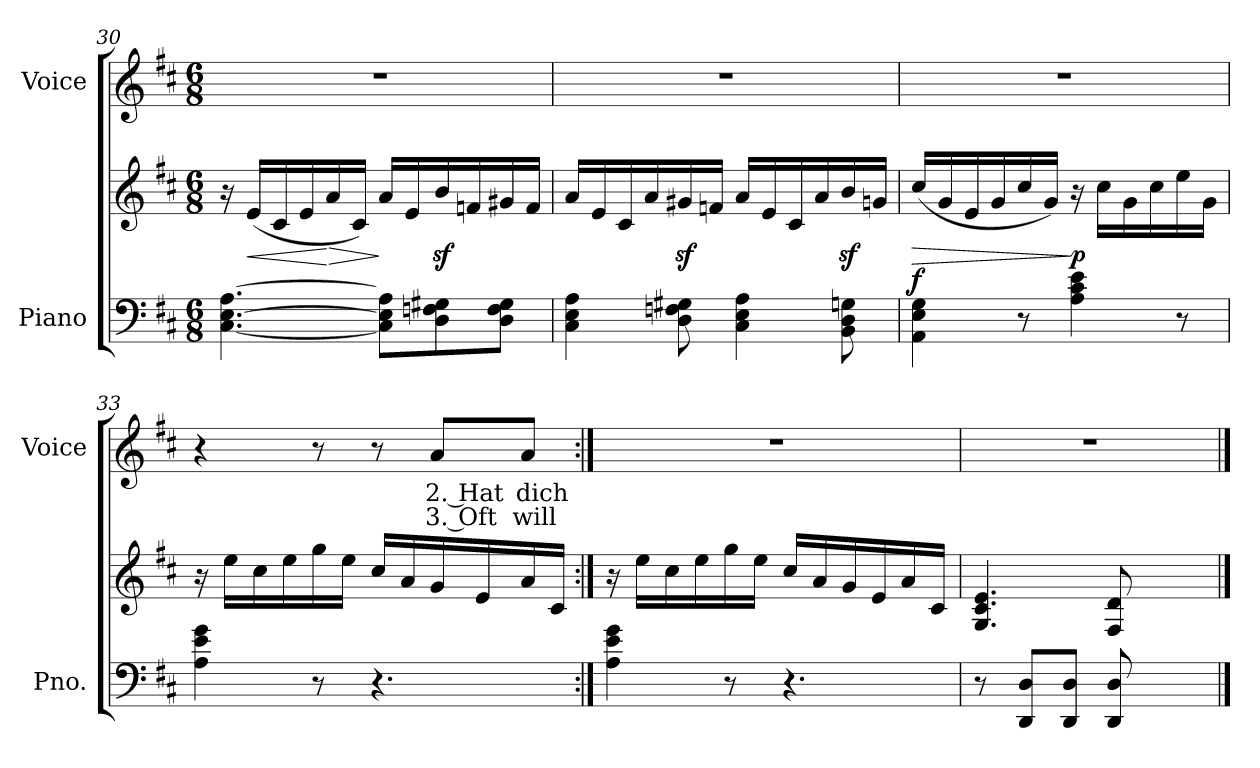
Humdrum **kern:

**kern	**kern	**dynam	**kern	**text	**text
*part2	*part2	*part2	*part1	*part1	*part1
*staff3	*staff2	*staff2/3	*staff1	*staff1	*staff1
*I"Piano	*	*	*I"Voice	*	*
*I'Pno.	*	*	*I'Voice	*	*
*clefF4	*clefG2	*	*clefG2	*	*
*k[f#c#]	*k[f#c#]	*	*k[f#c#]	*	*
*D:	*D:	*	*D:	*	*
*M6/8	*M6/8	*	*M6/8	*	*
=30	=30	=30	=30	=30	=30
!	!	!	!LO:N:vis=1	!	!
[<4.C#i\ [>4.Ei [>4.Ai	16r	.	2.r	.	.
!	!	!LO:HP:b	!	!	!
.	(16ei/LL	<	.	.	.
.	16c#i/	.	.	.	.
.	16ei/	.	.	.	.
!	!	!LO:HP:n=1:b	!	!	!
.	16ai/	[ >	.	.	.
.	16c#i/JJ)	.	.	.	.
8C#i\] 8Ei] 8Ai]L	16ai/LL	]	.	.	.
.	16ei/	.	.	.	.
8Di\ 8Fni 8G#Xi	16bzi/	.	.	.	.
.	16fni/	.	.	.	.
8Di\ 8Fi 8G#iJ	16g#Xi/	.	.	.	.
.	16fi/JJ	.	.	.	.
=31	=31	=31	=31	=31	=31
!	!	!	!LO:N:vis=1	!	!
4C#i\ 4Ei 4Ai	16ai/LL	.	2.r	.	.
.	16ei/	.	.	.	.
.	16c#i/	.	.	.	.
.	16ai/	.	.	.	.
8Di\ 8Fni 8G#Xi	16g#Xzi/	.	.	.	.
.	16fni/JJ	.	.	.	.
4C#i\ 4Ei 4Ai	16ai/LL	.	.	.	.
.	16ei/	.	.	.	.
.	16c#i/	.	.	.	.
.	16ai/	.	.	.	.
8BBi\ 8Di 8Gni	16bzi/	.	.	.	.
.	16gni/JJ	.	.	.	.
!!LO:LB:g=z
=32	=32	=32	=32	=32	=32
!	!	!LO:HP:b	!LO:N:vis=1	!	!
4AAi\ 4Ei 4Gi	(16cc#i/LL	> f	2.r	.	.
.	16gi/	.	.	.	.
.	16ei/	.	.	.	.
.	16gi/	.	.	.	.
8r	16cc#i/	.	.	.	.
.	16gi/JJ)	.	.	.	.
4Ai\ 4c#i 4ei	16r	] p	.	.	.
.	16cc#i\LL	.	.	.	.
.	16gi\	.	.	.	.
.	16cc#i\	.	.	.	.
8r	16eei\	.	.	.	.
.	16gi\JJ	.	.	.	.
=33	=33	=33	=33	=33	=33
4Ai\ 4ei 4gi	16r	.	4r	.	.
.	16eei\LL	.	.	.	.
.	16cc#i\	.	.	.	.
.	16eei\	.	.	.	.
8r	16ggi\	.	8r	.	.
.	16eei\JJ	.	.	.	.
4.r	16cc#i/LL	.	8r	.	.
.	16ai/	.	.	.	.
!	!	!	!	!LO:LY:b:color=#000000	!LO:LY:b:color=#000000
.	16gi/	.	8ai/L	2. Hat	3. Oft
.	16ei/	.	.	.	.
!	!	!	!	!LO:LY:b:color=#000000	!LO:LY:b:color=#000000
.	16ai/	.	8ai/J	dich	will
.	16c#i/JJ	.	.	.	.
=34:|!	=34:|!	=34:|!	=34:|!	=34:|!	=34:|!
!	!	!	!LO:N:vis=1	!	!
4Ai\ 4ei 4gi	16r	.	2.r	.	.
.	16eei\LL	.	.	.	.
.	16cc#i\	.	.	.	.
.	16eei\	.	.	.	.
8r	16ggi\	.	.	.	.
.	16eei\JJ	.	.	.	.
4.r	16cc#i/LL	.	.	.	.
.	16ai/	.	.	.	.
.	16gi/	.	.	.	.
.	16ei/	.	.	.	.
.	16ai/	.	.	.	.
.	16c#i/JJ	.	.	.	.
=35	=35	=35	=35	=35	=35
!	!	!	!LO:N:vis=1	!	!
8r	4.Gi/ 4.c#i 4.ei	.	2.r	.	.
8DDi/ 8DiL	.	.	.	.	.
8DDi/ 8DiJ	.	.	.	.	.
8DDi/ 8Di	8F#i/ 8di	.	.	.	.
4ryy	4ryy	.	.	.	.
==	==	==	==	==	==
*-	*-	*-	*-	*-	*-
